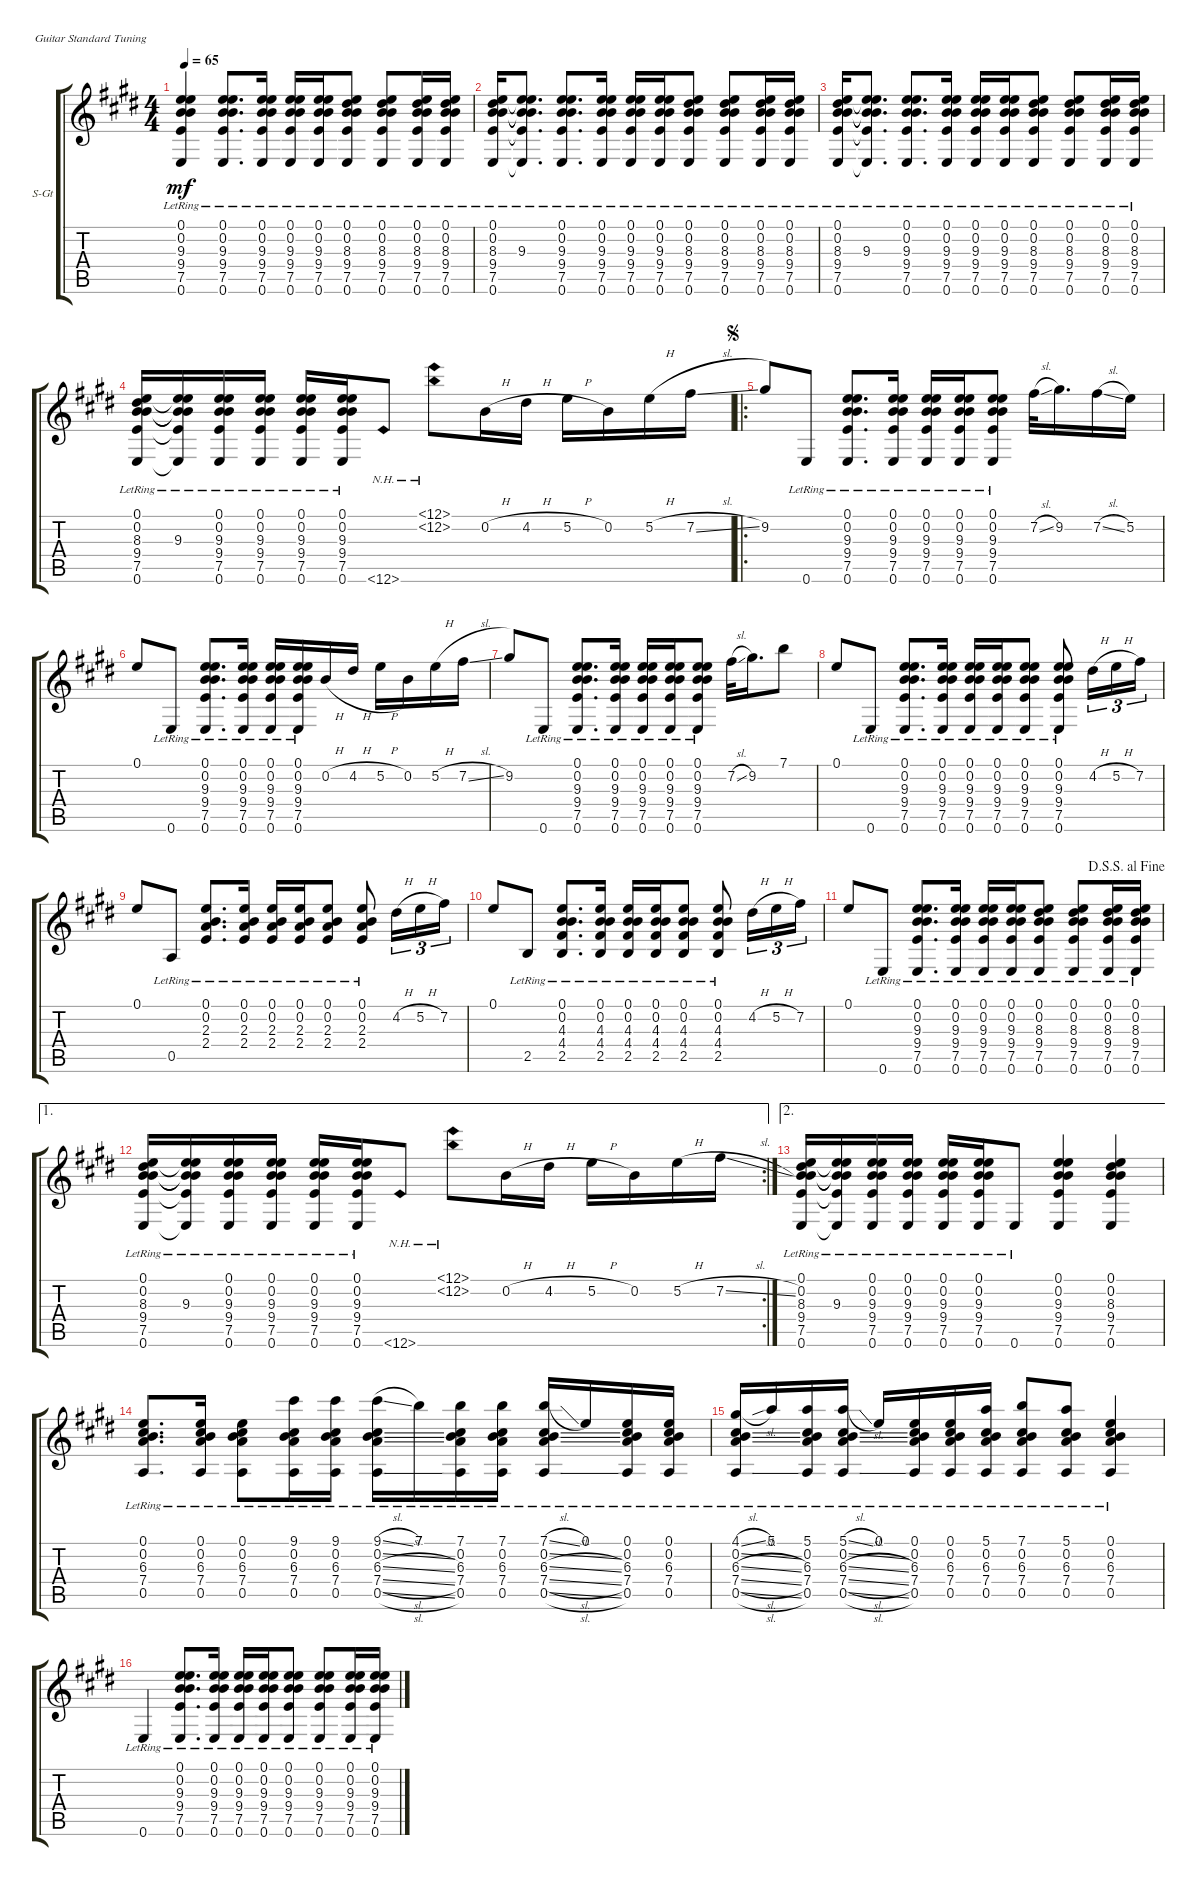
\defaultSystemsLayout 4
\bracketExtendMode groupsimilarinstruments
\firstSystemTrackNameOrientation horizontal
\otherSystemsTrackNameOrientation horizontal
\track ("Steel Guitar" "S-Gt") {instrument acousticguitarsteel}
\staff {score tabs}
\tuning (E4 B3 G3 D3 A2 E2)
\ts (4 4)
\tempo 65
\clef g2
\ks e
(0.6{lr} 7.5{lr} 9.4{lr} 9.3{lr} 0.2{lr} 0.1{lr}).4{dy mf instrument acousticguitarsteel} (0.6{lr} 7.5{lr} 9.4{lr} 9.3{lr} 0.2{lr} 0.1{lr}).8{d} (0.6{lr} 7.5{lr} 9.4{lr} 9.3{lr} 0.2{lr} 0.1{lr}).16 (0.6{lr} 7.5{lr} 9.4{lr} 9.3{lr} 0.2{lr} 0.1{lr}).16 (0.6{lr} 7.5{lr} 9.4{lr} 9.3{lr} 0.2{lr} 0.1{lr}).16 (0.6{lr} 7.5{lr} 9.4{lr} 8.3{lr} 0.2{lr} 0.1{lr}).8 (0.6{lr} 7.5{lr} 9.4{lr} 8.3{lr} 0.2{lr} 0.1{lr}).8 (0.6{lr} 7.5{lr} 9.4{lr} 8.3{lr} 0.2{lr} 0.1{lr}).16 (0.6{lr} 7.5{lr} 9.4{lr} 8.3{lr} 0.2{lr} 0.1{lr}).16 |
(0.6{lr} 7.5{lr} 9.4{lr} 8.3{lr} 0.2{lr} 0.1{lr}).16 (0.6{lr t} 7.5{lr t} 9.4{lr t} 9.3{lr} 0.2{lr t} 0.1{lr t}).8{d} (0.6{lr} 7.5{lr} 9.4{lr} 9.3{lr} 0.2{lr} 0.1{lr}).8{d} (0.6{lr} 7.5{lr} 9.4{lr} 9.3{lr} 0.2{lr} 0.1{lr}).16 (0.6{lr} 7.5{lr} 9.4{lr} 9.3{lr} 0.2{lr} 0.1{lr}).16 (0.6{lr} 7.5{lr} 9.4{lr} 9.3{lr} 0.2{lr} 0.1{lr}).16 (0.6{lr} 7.5{lr} 9.4{lr} 8.3{lr} 0.2{lr} 0.1{lr}).8 (0.6{lr} 7.5{lr} 9.4{lr} 8.3{lr} 0.2{lr} 0.1{lr}).8 (0.6{lr} 7.5{lr} 9.4{lr} 8.3{lr} 0.2{lr} 0.1{lr}).16 (0.6{lr} 7.5{lr} 9.4{lr} 8.3{lr} 0.2{lr} 0.1{lr}).16 |
(0.6{lr} 7.5{lr} 9.4{lr} 8.3{lr} 0.2{lr} 0.1{lr}).16 (0.6{lr t} 7.5{lr t} 9.4{lr t} 9.3{lr} 0.2{lr t} 0.1{lr t}).8{d} (0.6{lr} 7.5{lr} 9.4{lr} 9.3{lr} 0.2{lr} 0.1{lr}).8{d} (0.6{lr} 7.5{lr} 9.4{lr} 9.3{lr} 0.2{lr} 0.1{lr}).16 (0.6{lr} 7.5{lr} 9.4{lr} 9.3{lr} 0.2{lr} 0.1{lr}).16 (0.6{lr} 7.5{lr} 9.4{lr} 9.3{lr} 0.2{lr} 0.1{lr}).16 (0.6{lr} 7.5{lr} 9.4{lr} 8.3{lr} 0.2{lr} 0.1{lr}).8 (0.6{lr} 7.5{lr} 9.4{lr} 8.3{lr} 0.2{lr} 0.1{lr}).8 (0.6{lr} 7.5{lr} 9.4{lr} 8.3{lr} 0.2{lr} 0.1{lr}).16 (0.6{lr} 7.5{lr} 9.4{lr} 8.3{lr} 0.2{lr} 0.1{lr}).16 |
(0.6{lr} 7.5{lr} 9.4{lr} 8.3{lr} 0.2{lr} 0.1{lr}).16 (0.6{lr t} 7.5{lr t} 9.4{lr t} 9.3{lr} 0.2{lr t} 0.1{lr t}).16 (0.6{lr} 7.5{lr} 9.4{lr} 9.3{lr} 0.2{lr} 0.1{lr}).16 (0.6{lr} 7.5{lr} 9.4{lr} 9.3{lr} 0.2{lr} 0.1{lr}).16 (0.6{lr} 7.5{lr} 9.4{lr} 9.3{lr} 0.2{lr} 0.1{lr}).16 (0.6{lr} 7.5{lr} 9.4{lr} 9.3{lr} 0.2{lr} 0.1{lr}).16 12.6{nh}.8 (12.1{nh} 12.2{nh}).8 0.2{h}.16 4.2{h}.16 5.2{h}.16 0.2.16 5.2{h}.16 7.2{sl}.16 |
\ro
\jump segno
9.2.8 0.6{lr}.8 (0.6{lr} 7.5{lr} 9.4{lr} 9.3{lr} 0.2{lr} 0.1{lr}).8{d} (0.6{lr} 7.5{lr} 9.4{lr} 9.3{lr} 0.2{lr} 0.1{lr}).16 (0.6{lr} 7.5{lr} 9.4{lr} 9.3{lr} 0.2{lr} 0.1{lr}).16 (0.6{lr} 7.5{lr} 9.4{lr} 9.3{lr} 0.2{lr} 0.1{lr}).16 (0.6{lr} 7.5{lr} 9.4{lr} 9.3{lr} 0.2{lr} 0.1{lr}).8 7.2{sl}.32 9.2.16{d} 7.2{sl}.16 5.2.16 |
0.1.8 0.6{lr}.8 (0.6{lr} 7.5{lr} 9.4{lr} 9.3{lr} 0.2{lr} 0.1{lr}).8{d} (0.6{lr} 7.5{lr} 9.4{lr} 9.3{lr} 0.2{lr} 0.1{lr}).16 (0.6{lr} 7.5{lr} 9.4{lr} 9.3{lr} 0.2{lr} 0.1{lr}).16 (0.6{lr} 7.5{lr} 9.4{lr} 9.3{lr} 0.2{lr} 0.1{lr}).16 0.2{h}.16 4.2{h}.16 5.2{h}.16 0.2.16 5.2{h}.16 7.2{sl}.16 |
9.2.8 0.6{lr}.8 (0.6{lr} 7.5{lr} 9.4{lr} 9.3{lr} 0.2{lr} 0.1{lr}).8{d} (0.6{lr} 7.5{lr} 9.4{lr} 9.3{lr} 0.2{lr} 0.1{lr}).16 (0.6{lr} 7.5{lr} 9.4{lr} 9.3{lr} 0.2{lr} 0.1{lr}).16 (0.6{lr} 7.5{lr} 9.4{lr} 9.3{lr} 0.2{lr} 0.1{lr}).16 (0.6{lr} 7.5{lr} 9.4{lr} 9.3{lr} 0.2{lr} 0.1{lr}).8 7.2{sl}.32 9.2.16{d} 7.1.8 |
0.1.8 0.6{lr}.8 (0.6{lr} 7.5{lr} 9.4{lr} 9.3{lr} 0.2{lr} 0.1{lr}).8{d} (0.6{lr} 7.5{lr} 9.4{lr} 9.3{lr} 0.2{lr} 0.1{lr}).16 (0.6{lr} 7.5{lr} 9.4{lr} 9.3{lr} 0.2{lr} 0.1{lr}).16 (0.6{lr} 7.5{lr} 9.4{lr} 9.3{lr} 0.2{lr} 0.1{lr}).16 (0.6{lr} 7.5{lr} 9.4{lr} 9.3{lr} 0.2{lr} 0.1{lr}).8 (0.6{lr} 7.5{lr} 9.4{lr} 9.3{lr} 0.2{lr} 0.1{lr}).8 4.2{h}.16{tu (3 2)} 5.2{h}.16{tu (3 2)} 7.2.16{tu (3 2)} |
0.1.8 0.5{lr}.8 (2.4{lr} 2.3{lr} 0.2{lr} 0.1{lr}).8{d} (2.4{lr} 2.3{lr} 0.2{lr} 0.1{lr}).16 (2.4{lr} 2.3{lr} 0.2{lr} 0.1{lr}).16 (2.4{lr} 2.3{lr} 0.2{lr} 0.1{lr}).16 (2.4{lr} 2.3{lr} 0.2{lr} 0.1{lr}).8 (2.4{lr} 2.3{lr} 0.2{lr} 0.1{lr}).8 4.2{h}.16{tu (3 2)} 5.2{h}.16{tu (3 2)} 7.2.16{tu (3 2)} |
0.1.8 2.5{lr}.8 (4.4{lr} 4.3{lr} 0.2{lr} 0.1{lr} 2.5{lr}).8{d} (4.4{lr} 4.3{lr} 0.2{lr} 0.1{lr} 2.5{lr}).16 (4.4{lr} 4.3{lr} 0.2{lr} 0.1{lr} 2.5{lr}).16 (4.4{lr} 4.3{lr} 0.2{lr} 0.1{lr} 2.5{lr}).16 (4.4{lr} 4.3{lr} 0.2{lr} 0.1{lr} 2.5{lr}).8 (4.4{lr} 4.3{lr} 0.2{lr} 0.1{lr} 2.5{lr}).8 4.2{h}.16{tu (3 2)} 5.2{h}.16{tu (3 2)} 7.2.16{tu (3 2)} |
\jump dalsegnosegnoalfine
0.1.8 0.6{lr}.8 (0.6{lr} 7.5{lr} 9.4{lr} 9.3{lr} 0.2{lr} 0.1{lr}).8{d} (0.6{lr} 7.5{lr} 9.4{lr} 9.3{lr} 0.2{lr} 0.1{lr}).16 (0.6{lr} 7.5{lr} 9.4{lr} 9.3{lr} 0.2{lr} 0.1{lr}).16 (0.6{lr} 7.5{lr} 9.4{lr} 9.3{lr} 0.2{lr} 0.1{lr}).16 (0.6{lr} 7.5{lr} 9.4{lr} 8.3{lr} 0.2{lr} 0.1{lr}).8 (0.6{lr} 7.5{lr} 9.4{lr} 8.3{lr} 0.2{lr} 0.1{lr}).8 (0.6{lr} 7.5{lr} 9.4{lr} 8.3{lr} 0.2{lr} 0.1{lr}).16 (0.6{lr} 7.5{lr} 9.4{lr} 8.3{lr} 0.2{lr} 0.1{lr}).16 |
\ae 1
\rc 2
(0.6{lr} 7.5{lr} 9.4{lr} 8.3{lr} 0.2{lr} 0.1{lr}).16 (0.6{lr t} 7.5{lr t} 9.4{lr t} 9.3{lr} 0.2{lr t} 0.1{lr t}).16 (0.6{lr} 7.5{lr} 9.4{lr} 9.3{lr} 0.2{lr} 0.1{lr}).16 (0.6{lr} 7.5{lr} 9.4{lr} 9.3{lr} 0.2{lr} 0.1{lr}).16 (0.6{lr} 7.5{lr} 9.4{lr} 9.3{lr} 0.2{lr} 0.1{lr}).16 (0.6{lr} 7.5{lr} 9.4{lr} 9.3{lr} 0.2{lr} 0.1{lr}).16 12.6{nh}.8 (12.1{nh} 12.2{nh}).8 0.2{h}.16 4.2{h}.16 5.2{h}.16 0.2.16 5.2{h}.16 7.2{sl}.16 |
\ae 2
(0.6{lr} 7.5{lr} 9.4{lr} 8.3{lr} 0.2{lr} 0.1{lr}).16 (0.6{lr t} 7.5{lr t} 9.4{lr t} 9.3{lr} 0.2{lr t} 0.1{lr t}).16 (0.6{lr} 7.5{lr} 9.4{lr} 9.3{lr} 0.2{lr} 0.1{lr}).16 (0.6{lr} 7.5{lr} 9.4{lr} 9.3{lr} 0.2{lr} 0.1{lr}).16 (0.6{lr} 7.5{lr} 9.4{lr} 9.3{lr} 0.2{lr} 0.1{lr}).16 (0.6{lr} 7.5{lr} 9.4{lr} 9.3{lr} 0.2{lr} 0.1{lr}).16 0.6{lr}.8 (0.6 7.5 9.4 9.3 0.2 0.1).4 (0.6 7.5 9.4 8.3 0.2 0.1).4 |
(0.5{lr} 7.4{lr} 6.3{lr} 0.2{lr} 0.1{lr}).8{d} (0.5{lr} 7.4{lr} 6.3{lr} 0.2{lr} 0.1{lr}).16 (0.5{lr} 7.4{lr} 6.3{lr} 0.2{lr} 0.1{lr}).8 (0.5{lr} 7.4{lr} 6.3{lr} 0.2{lr} 9.1{lr}).16 (0.5{lr} 7.4{lr} 6.3{lr} 0.2{lr} 9.1{lr}).16 (0.5{sl lr} 7.4{sl lr} 6.3{sl lr} 0.2{sl lr} 9.1{sl lr}).16 7.1{lr}.16 (0.5{lr} 7.4{lr} 6.3{lr} 0.2{lr} 7.1{lr}).16 (0.5{lr} 7.4{lr} 6.3{lr} 0.2{lr} 7.1{lr}).16 (0.5{sl lr} 7.4{sl lr} 6.3{sl lr} 0.2{sl lr} 7.1{sl lr}).16 0.1{lr}.16 (0.5{lr} 7.4{lr} 6.3{lr} 0.2{lr} 0.1{lr}).16 (0.5{lr} 7.4{lr} 6.3{lr} 0.2{lr} 0.1{lr}).16 |
(0.5{sl lr} 7.4{sl lr} 6.3{sl lr} 0.2{sl lr} 4.1{sl lr}).16 5.1{lr}.16 (0.5{lr} 7.4{lr} 6.3{lr} 0.2{lr} 5.1{lr}).16 (0.5{sl lr} 7.4{sl lr} 6.3{sl lr} 0.2{sl lr} 5.1{sl lr}).16 0.1{lr}.16 (0.1{lr} 0.5 7.4 6.3 0.2).16 (0.5{lr} 7.4{lr} 6.3{lr} 0.2{lr} 0.1{lr}).16 (0.5{lr} 7.4{lr} 6.3{lr} 0.2{lr} 5.1{lr}).16 (0.5{lr} 7.4{lr} 6.3{lr} 0.2{lr} 7.1{lr}).8 (0.5{lr} 7.4{lr} 6.3{lr} 0.2{lr} 5.1{lr}).8 (0.5{lr} 7.4{lr} 6.3{lr} 0.2{lr} 0.1{lr}).4 |
0.6{lr}.4 (0.6{lr} 7.5{lr} 9.4{lr} 9.3{lr} 0.2{lr} 0.1{lr}).8{d} (0.6{lr} 7.5{lr} 9.4{lr} 9.3{lr} 0.2{lr} 0.1{lr}).16 (0.6{lr} 7.5{lr} 9.4{lr} 9.3{lr} 0.2{lr} 0.1{lr}).16 (0.6{lr} 7.5{lr} 9.4{lr} 9.3{lr} 0.2{lr} 0.1{lr}).16 (0.6{lr} 7.5{lr} 9.4{lr} 9.3{lr} 0.2{lr} 0.1{lr}).8 (0.6{lr} 7.5{lr} 9.4{lr} 9.3{lr} 0.2{lr} 0.1{lr}).8 (0.6{lr} 7.5{lr} 9.4{lr} 9.3{lr} 0.2{lr} 0.1{lr}).16 (0.6{lr} 7.5{lr} 9.4{lr} 9.3{lr} 0.2{lr} 0.1{lr}).16
